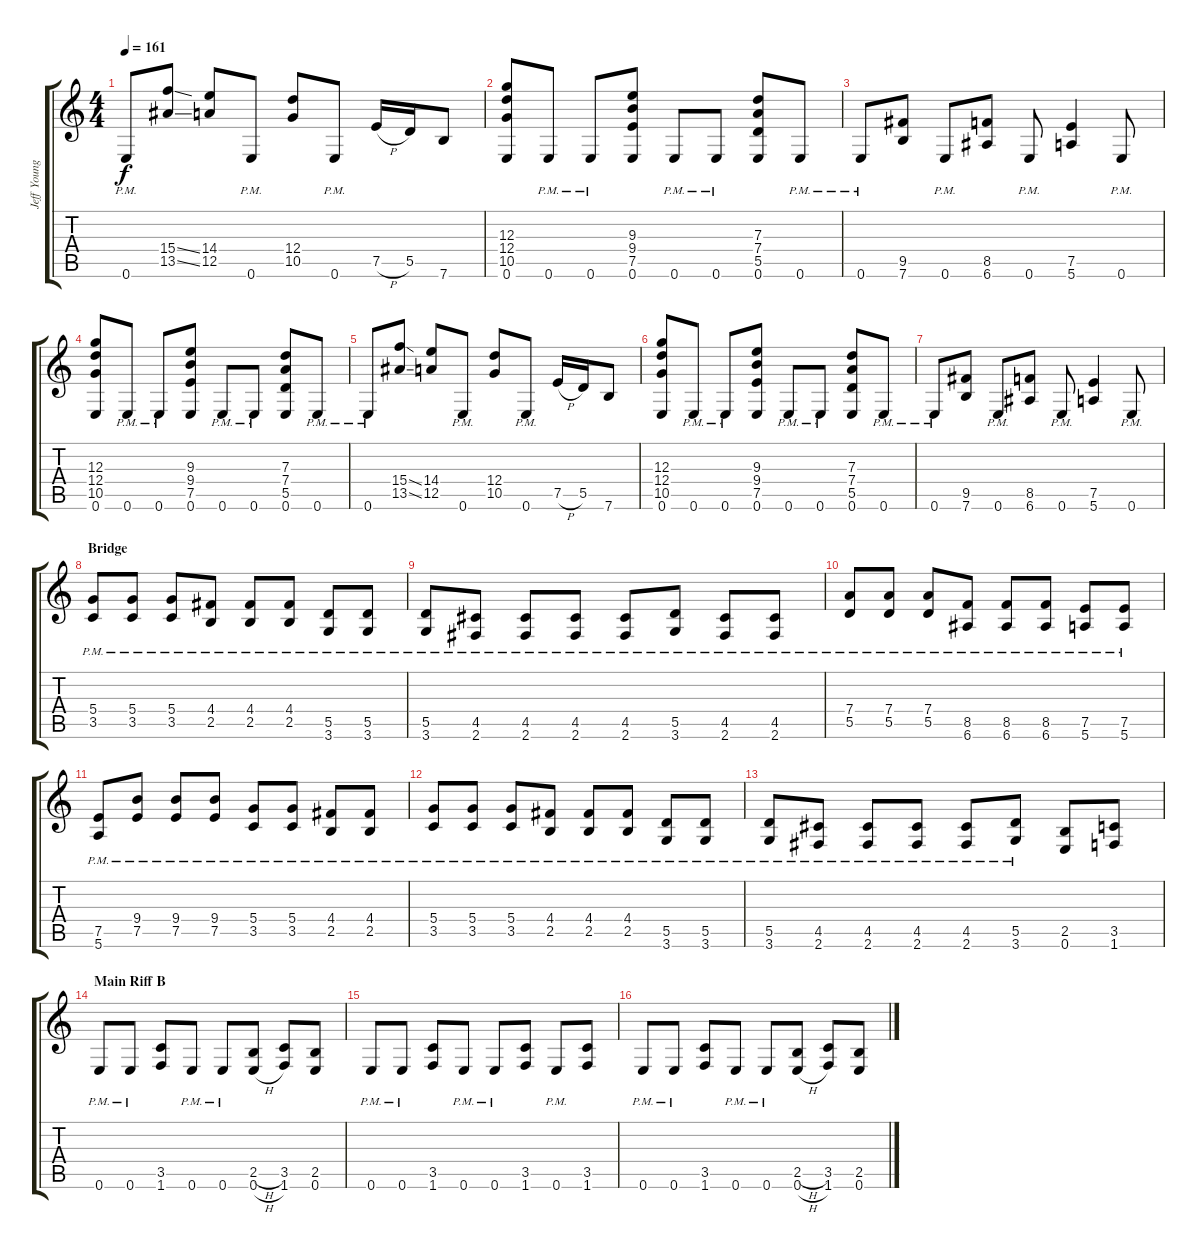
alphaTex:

\track ("Jeff Young" "Jeff Young") {instrument distortionguitar}
\staff {score tabs}
\tuning (E4 B3 G3 D3 A2 E2) {hide}
\ts (4 4)
\tempo 161
\clef g2
\ks c
0.6{pm}.8{dy f} (15.4{ss} 13.5{ss}).8 (14.4 12.5).8 0.6{pm}.8 (12.4 10.5).8 0.6{pm}.8 7.5{h}.16 5.5.16 7.6.8 |
(12.3 12.4 10.5 0.6).8 0.6{pm}.8 0.6{pm}.8 (9.3 9.4 7.5 0.6).8 0.6{pm}.8 0.6{pm}.8 (7.3 7.4 5.5 0.6).8 0.6{pm}.8 |
0.6{pm}.8 (9.5 7.6).8 0.6{pm}.8 (8.5 6.6).8 0.6{pm}.8 (7.5 5.6).4 0.6{pm}.8 |
(12.3 12.4 10.5 0.6).8 0.6{pm}.8 0.6{pm}.8 (9.3 9.4 7.5 0.6).8 0.6{pm}.8 0.6{pm}.8 (7.3 7.4 5.5 0.6).8 0.6{pm}.8 |
0.6{pm}.8 (15.4{ss} 13.5{ss}).8 (14.4 12.5).8 0.6{pm}.8 (12.4 10.5).8 0.6{pm}.8 7.5{h}.16 5.5.16 7.6.8 |
(12.3 12.4 10.5 0.6).8 0.6{pm}.8 0.6{pm}.8 (9.3 9.4 7.5 0.6).8 0.6{pm}.8 0.6{pm}.8 (7.3 7.4 5.5 0.6).8 0.6{pm}.8 |
0.6{pm}.8 (9.5 7.6).8 0.6{pm}.8 (8.5 6.6).8 0.6{pm}.8 (7.5 5.6).4 0.6{pm}.8 |
\section ("" "Bridge")
(5.4{pm} 3.5{pm}).8 (5.4{pm} 3.5{pm}).8 (5.4{pm} 3.5{pm}).8 (4.4{pm} 2.5{pm}).8 (4.4{pm} 2.5{pm}).8 (4.4{pm} 2.5{pm}).8 (5.5{pm} 3.6{pm}).8 (5.5{pm} 3.6{pm}).8 |
(5.5{pm} 3.6{pm}).8 (4.5{pm} 2.6{pm}).8 (4.5{pm} 2.6{pm}).8 (4.5{pm} 2.6{pm}).8 (4.5{pm} 2.6{pm}).8 (5.5{pm} 3.6{pm}).8 (4.5{pm} 2.6{pm}).8 (4.5{pm} 2.6{pm}).8 |
(7.4{pm} 5.5{pm}).8 (7.4{pm} 5.5{pm}).8 (7.4{pm} 5.5{pm}).8 (8.5{pm} 6.6{pm}).8 (8.5{pm} 6.6{pm}).8 (8.5{pm} 6.6{pm}).8 (7.5{pm} 5.6{pm}).8 (7.5{pm} 5.6{pm}).8 |
(7.5{pm} 5.6{pm}).8 (9.4{pm} 7.5{pm}).8 (9.4{pm} 7.5{pm}).8 (9.4{pm} 7.5{pm}).8 (5.4{pm} 3.5{pm}).8 (5.4{pm} 3.5{pm}).8 (4.4{pm} 2.5{pm}).8 (4.4{pm} 2.5{pm}).8 |
(5.4{pm} 3.5{pm}).8 (5.4{pm} 3.5{pm}).8 (5.4{pm} 3.5{pm}).8 (4.4{pm} 2.5{pm}).8 (4.4{pm} 2.5{pm}).8 (4.4{pm} 2.5{pm}).8 (5.5{pm} 3.6{pm}).8 (5.5{pm} 3.6{pm}).8 |
(5.5{pm} 3.6{pm}).8 (4.5{pm} 2.6{pm}).8 (4.5{pm} 2.6{pm}).8 (4.5{pm} 2.6{pm}).8 (4.5{pm} 2.6{pm}).8 (5.5{pm} 3.6{pm}).8 (2.5 0.6).8 (3.5 1.6).8 |
\section ("" "Main Riff B")
0.6{pm}.8 0.6{pm}.8 (3.5 1.6).8 0.6{pm}.8 0.6{pm}.8 (2.5{h} 0.6{h}).8 (3.5 1.6).8 (2.5 0.6).8 |
0.6{pm}.8 0.6{pm}.8 (3.5 1.6).8 0.6{pm}.8 0.6{pm}.8 (3.5 1.6).8 0.6{pm}.8 (3.5 1.6).8 |
0.6{pm}.8 0.6{pm}.8 (3.5 1.6).8 0.6{pm}.8 0.6{pm}.8 (2.5{h} 0.6{h}).8 (3.5 1.6).8 (2.5 0.6).8
